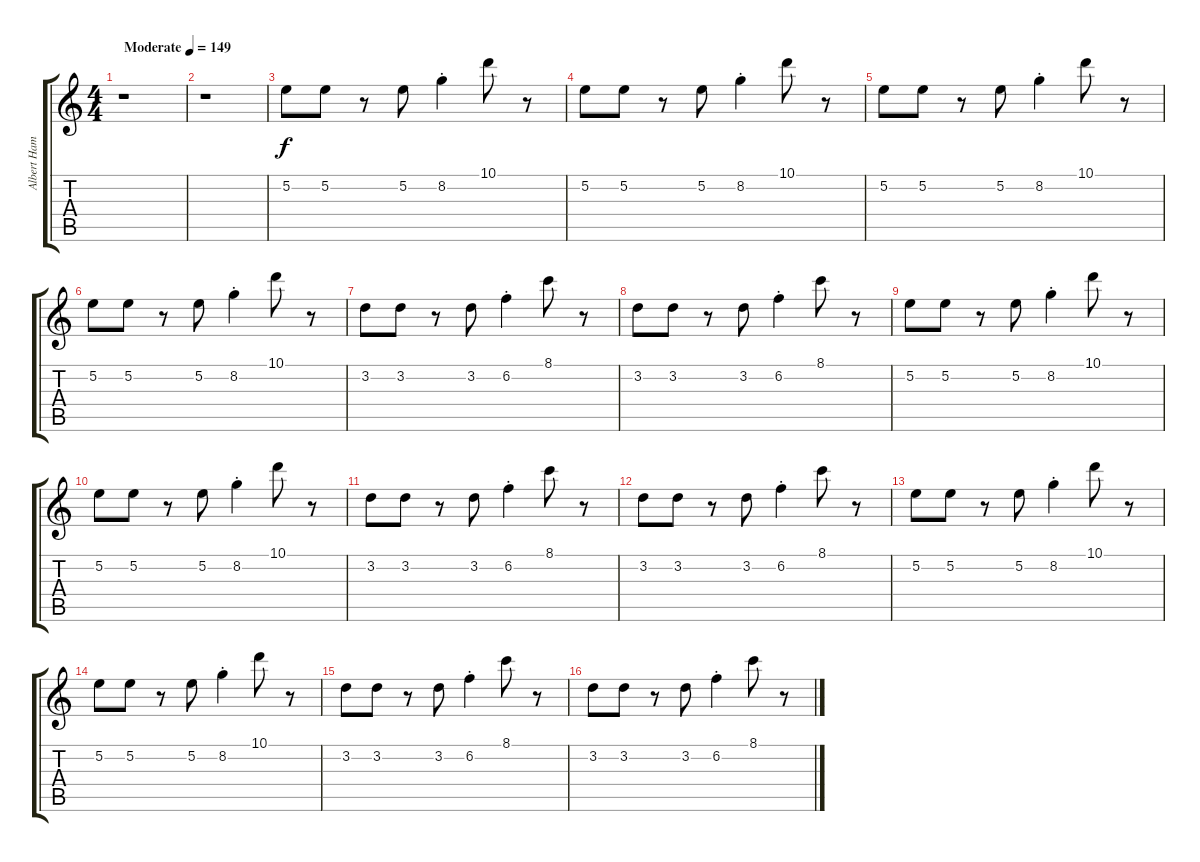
\track ("Albert Hammond Jr." "Albert Ham") {instrument electricguitarjazz}
\staff {score tabs}
\tuning (E4 B3 G3 D3 A2 E2) {hide}
\ts (4 4)
\tempo (149 "Moderate")
\clef g2
\ks c
r.1{dy f instrument electricguitarjazz} |
r.1 |
5.2.8 5.2.8 r.8 5.2.8 8.2{st}.4 10.1.8 r.8 |
5.2.8 5.2.8 r.8 5.2.8 8.2{st}.4 10.1.8 r.8 |
5.2.8 5.2.8 r.8 5.2.8 8.2{st}.4 10.1.8 r.8 |
5.2.8 5.2.8 r.8 5.2.8 8.2{st}.4 10.1.8 r.8 |
3.2.8 3.2.8 r.8 3.2.8 6.2{st}.4 8.1.8 r.8 |
3.2.8 3.2.8 r.8 3.2.8 6.2{st}.4 8.1.8 r.8 |
5.2.8 5.2.8 r.8 5.2.8 8.2{st}.4 10.1.8 r.8 |
5.2.8 5.2.8 r.8 5.2.8 8.2{st}.4 10.1.8 r.8 |
3.2.8 3.2.8 r.8 3.2.8 6.2{st}.4 8.1.8 r.8 |
3.2.8 3.2.8 r.8 3.2.8 6.2{st}.4 8.1.8 r.8 |
5.2.8 5.2.8 r.8 5.2.8 8.2{st}.4 10.1.8 r.8 |
5.2.8 5.2.8 r.8 5.2.8 8.2{st}.4 10.1.8 r.8 |
3.2.8 3.2.8 r.8 3.2.8 6.2{st}.4 8.1.8 r.8 |
3.2.8 3.2.8 r.8 3.2.8 6.2{st}.4 8.1.8 r.8
